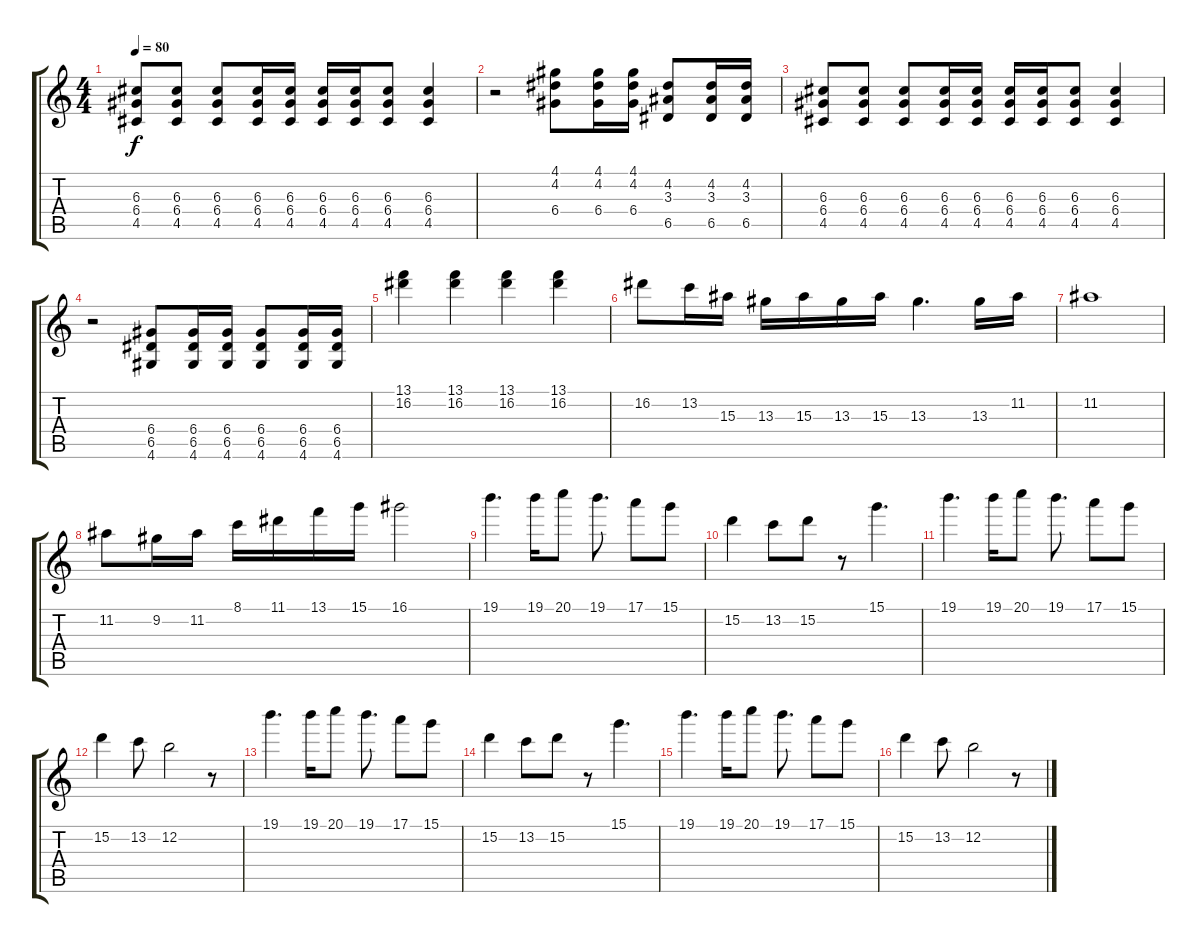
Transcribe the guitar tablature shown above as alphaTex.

\track "" {instrument distortionguitar}
\staff {score tabs}
\tuning (E4 B3 G3 D3 A2 E2) {hide}
\ts (4 4)
\tempo 80
\clef g2
\ks c
(6.3 6.4 4.5).8{dy f} (6.3 6.4 4.5).8 (6.3 6.4 4.5).8 (6.3 6.4 4.5).16 (6.3 6.4 4.5).16 (6.3 6.4 4.5).16 (6.3 6.4 4.5).16 (6.3 6.4 4.5).8 (6.3 6.4 4.5).4 |
r.2 (4.1 4.2 6.4).8 (4.1 4.2 6.4).16 (4.1 4.2 6.4).16 (4.2 3.3 6.5).8 (4.2 3.3 6.5).16 (4.2 3.3 6.5).16 |
(6.3 6.4 4.5).8 (6.3 6.4 4.5).8 (6.3 6.4 4.5).8 (6.3 6.4 4.5).16 (6.3 6.4 4.5).16 (6.3 6.4 4.5).16 (6.3 6.4 4.5).16 (6.3 6.4 4.5).8 (6.3 6.4 4.5).4 |
r.2 (6.4 6.5 4.6).8 (6.4 6.5 4.6).16 (6.4 6.5 4.6).16 (6.4 6.5 4.6).8 (6.4 6.5 4.6).16 (6.4 6.5 4.6).16 |
(13.1 16.2).4 (13.1 16.2).4 (13.1 16.2).4 (13.1 16.2).4 |
16.2.8 13.2.16 15.3.16 13.3.16 15.3.16 13.3.16 15.3.16 13.3.4{d} 13.3.16 11.2.16 |
11.2.1 |
11.2.8 9.2.16 11.2.16 8.1.16 11.1.16 13.1.16 15.1.16 16.1.2 |
19.1.4{d} 19.1.16 20.1.8 19.1.8{d} 17.1.8 15.1.8 |
15.2.4 13.2.8 15.2.8 r.8 15.1.4{d} |
19.1.4{d} 19.1.16 20.1.8 19.1.8{d} 17.1.8 15.1.8 |
15.2.4 13.2.8 12.2.2 r.8 |
19.1.4{d} 19.1.16 20.1.8 19.1.8{d} 17.1.8 15.1.8 |
15.2.4 13.2.8 15.2.8 r.8 15.1.4{d} |
19.1.4{d} 19.1.16 20.1.8 19.1.8{d} 17.1.8 15.1.8 |
15.2.4 13.2.8 12.2.2 r.8
